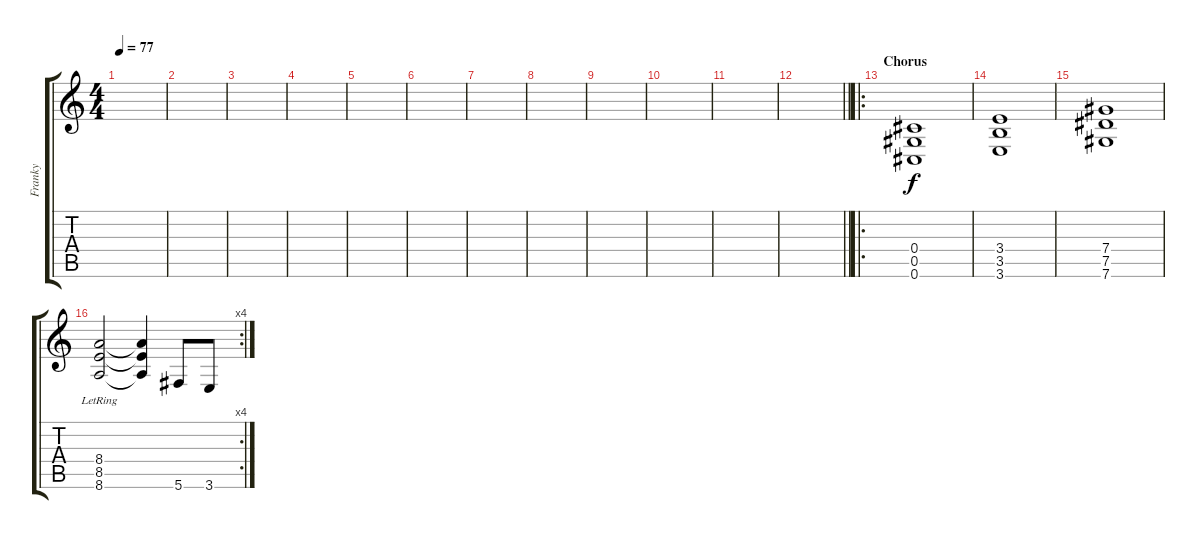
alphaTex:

\track ("Franky" "Franky") {instrument distortionguitar}
\staff {score tabs}
\tuning (Eb4 Bb3 Gb3 Db3 Ab2 Db2) {hide}
\ts (4 4)
\tempo 77
\clef g2
\ks c
|
|
|
|
|
|
|
|
|
|
|
\barLineRight lightlight
|
\ro
\section ("" "Chorus")
(0.4 0.5 0.6).1 |
(3.4 3.5 3.6).1 |
(7.4 7.5 7.6).1 |
\rc 4
(8.4{lr} 8.5{lr} 8.6{lr}).2 (8.4{t} 8.5{t} 8.6{t}).4 5.6.8 3.6.8
